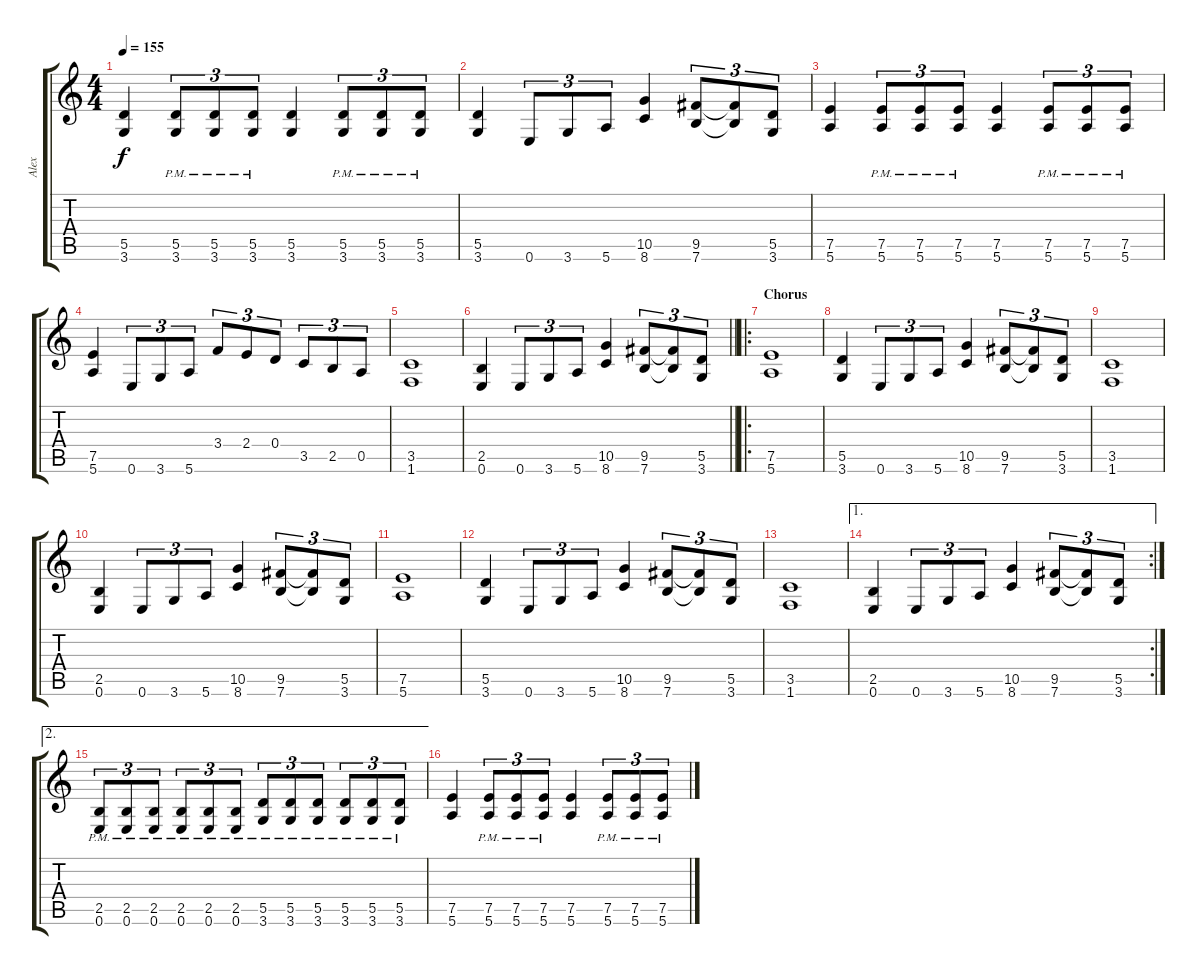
\track ("Alex" "Alex") {instrument overdrivenguitar}
\staff {score tabs}
\tuning (E4 B3 G3 D3 A2 E2) {hide}
\ts (4 4)
\tempo 155
\clef g2
\ks c
(5.5 3.6).4{dy f} (5.5{pm} 3.6{pm}).8{tu (3 2)} (5.5{pm} 3.6{pm}).8{tu (3 2)} (5.5{pm} 3.6{pm}).8{tu (3 2)} (5.5 3.6).4 (5.5{pm} 3.6{pm}).8{tu (3 2)} (5.5{pm} 3.6{pm}).8{tu (3 2)} (5.5{pm} 3.6{pm}).8{tu (3 2)} |
(5.5 3.6).4 0.6.8{tu (3 2)} 3.6.8{tu (3 2)} 5.6.8{tu (3 2)} (10.5 8.6).4 (9.5 7.6).8{tu (3 2)} (9.5{t} 7.6{t}).8{tu (3 2)} (5.5 3.6).8{tu (3 2)} |
(7.5 5.6).4 (7.5{pm} 5.6{pm}).8{tu (3 2)} (7.5{pm} 5.6{pm}).8{tu (3 2)} (7.5{pm} 5.6{pm}).8{tu (3 2)} (7.5 5.6).4 (7.5{pm} 5.6{pm}).8{tu (3 2)} (7.5{pm} 5.6{pm}).8{tu (3 2)} (7.5{pm} 5.6{pm}).8{tu (3 2)} |
(7.5 5.6).4 0.6.8{tu (3 2)} 3.6.8{tu (3 2)} 5.6.8{tu (3 2)} 3.4.8{tu (3 2)} 2.4.8{tu (3 2)} 0.4.8{tu (3 2)} 3.5.8{tu (3 2)} 2.5.8{tu (3 2)} 0.5.8{tu (3 2)} |
(3.5 1.6).1 |
\barLineRight lightlight
(2.5 0.6).4 0.6.8{tu (3 2)} 3.6.8{tu (3 2)} 5.6.8{tu (3 2)} (10.5 8.6).4 (9.5 7.6).8{tu (3 2)} (9.5{t} 7.6{t}).8{tu (3 2)} (5.5 3.6).8{tu (3 2)} |
\ro
\section ("" "Chorus")
(7.5 5.6).1 |
(5.5 3.6).4 0.6.8{tu (3 2)} 3.6.8{tu (3 2)} 5.6.8{tu (3 2)} (10.5 8.6).4 (9.5 7.6).8{tu (3 2)} (9.5{t} 7.6{t}).8{tu (3 2)} (5.5 3.6).8{tu (3 2)} |
(3.5 1.6).1 |
(2.5 0.6).4 0.6.8{tu (3 2)} 3.6.8{tu (3 2)} 5.6.8{tu (3 2)} (10.5 8.6).4 (9.5 7.6).8{tu (3 2)} (9.5{t} 7.6{t}).8{tu (3 2)} (5.5 3.6).8{tu (3 2)} |
(7.5 5.6).1 |
(5.5 3.6).4 0.6.8{tu (3 2)} 3.6.8{tu (3 2)} 5.6.8{tu (3 2)} (10.5 8.6).4 (9.5 7.6).8{tu (3 2)} (9.5{t} 7.6{t}).8{tu (3 2)} (5.5 3.6).8{tu (3 2)} |
(3.5 1.6).1 |
\ae 1
\rc 2
(2.5 0.6).4 0.6.8{tu (3 2)} 3.6.8{tu (3 2)} 5.6.8{tu (3 2)} (10.5 8.6).4 (9.5 7.6).8{tu (3 2)} (9.5{t} 7.6{t}).8{tu (3 2)} (5.5 3.6).8{tu (3 2)} |
\ae 2
(2.5{pm} 0.6{pm}).8{tu (3 2)} (2.5{pm} 0.6{pm}).8{tu (3 2)} (2.5{pm} 0.6{pm}).8{tu (3 2)} (2.5{pm} 0.6{pm}).8{tu (3 2)} (2.5{pm} 0.6{pm}).8{tu (3 2)} (2.5{pm} 0.6{pm}).8{tu (3 2)} (5.5{pm} 3.6{pm}).8{tu (3 2)} (5.5{pm} 3.6{pm}).8{tu (3 2)} (5.5{pm} 3.6{pm}).8{tu (3 2)} (5.5{pm} 3.6{pm}).8{tu (3 2)} (5.5{pm} 3.6{pm}).8{tu (3 2)} (5.5{pm} 3.6{pm}).8{tu (3 2)} |
(7.5 5.6).4 (7.5{pm} 5.6{pm}).8{tu (3 2)} (7.5{pm} 5.6{pm}).8{tu (3 2)} (7.5{pm} 5.6{pm}).8{tu (3 2)} (7.5 5.6).4 (7.5{pm} 5.6{pm}).8{tu (3 2)} (7.5{pm} 5.6{pm}).8{tu (3 2)} (7.5{pm} 5.6{pm}).8{tu (3 2)}
